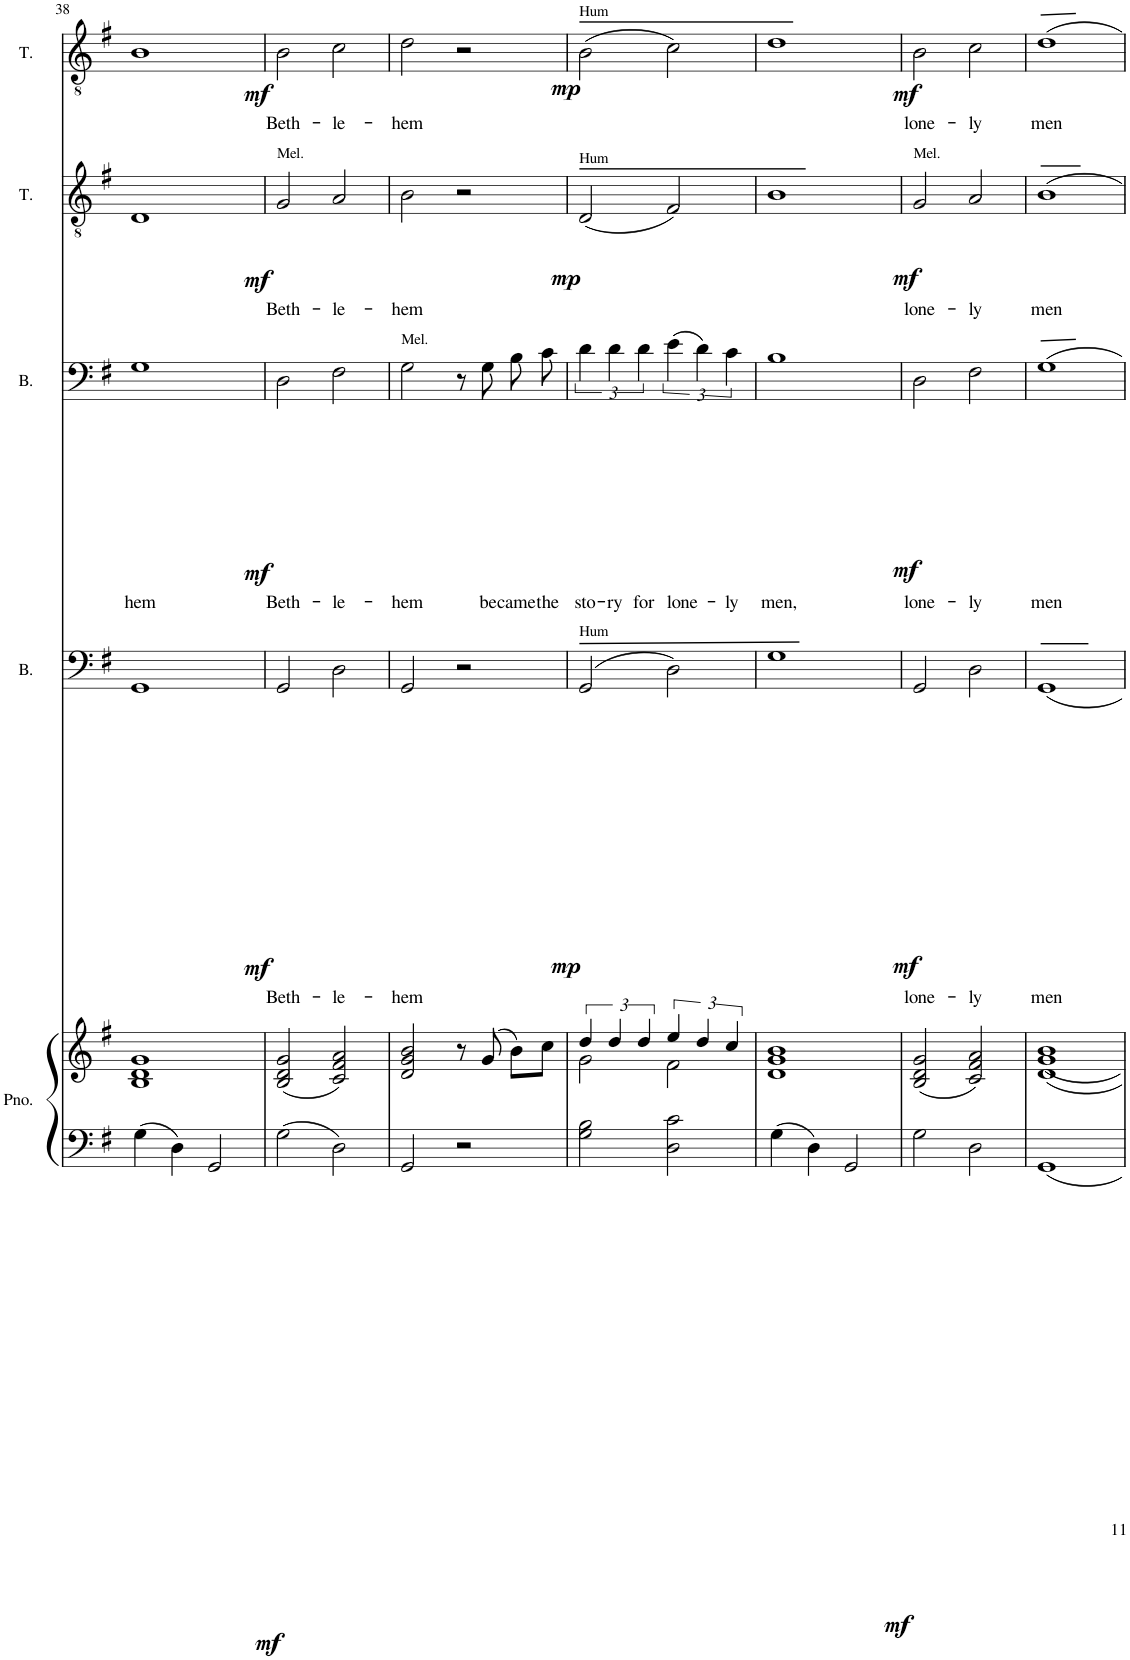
**kern	**kern	**dynam	**kern	**text	**dynam	**kern	**text	**dynam	**kern	**text	**dynam	**kern	**text	**dynam
*part5	*part5	*part5	*part4	*part4	*part4	*part3	*part3	*part3	*part2	*part2	*part2	*part1	*part1	*part1
*staff6	*staff5	*staff5/6	*staff4	*staff4	*staff4	*staff3	*staff3	*staff3	*staff2	*staff2	*staff2	*staff1	*staff1	*staff1
*I"Piano	*	*	*I"Bass	*	*	*I"Bass	*	*	*I"Tenor	*	*	*I"Tenor	*	*
*I'Pno.	*	*	*I'B.	*	*	*I'B.	*	*	*I'T.	*	*	*I'T.	*	*
!!LO:PB:g=z
*clefF4	*clefG2	*	*clefF4	*	*	*clefF4	*	*	*clefGv2	*	*	*clefGv2	*	*
*k[f#]	*k[f#]	*	*k[f#]	*	*	*k[f#]	*	*	*k[f#]	*	*	*k[f#]	*	*
*M4/4	*M4/4	*	*M4/4	*	*	*M4/4	*	*	*M4/4	*	*	*M4/4	*	*
*met(c)	*met(c)	*	*met(c)	*	*	*met(c)	*	*	*met(c)	*	*	*met(c)	*	*
=38	=38	=38	=38	=38	=38	=38	=38	=38	=38	=38	=38	=38	=38	=38
*	*^	*	*	*	*	*	*	*	*	*	*	*	*	*
!	!	!	!	!	!	!	!	!LO:LY:b	!	!	!	!	!	!	!
4G\	1g	1B 1d	.	1GG	.	.	1G	hem	.	1D	.	.	1B	.	.
4D\	.	.	.	.	.	.	.	.	.	.	.	.	.	.	.
2GG/	.	.	.	.	.	.	.	.	.	.	.	.	.	.	.
*	*v	*v	*	*	*	*	*	*	*	*	*	*	*	*	*
=39	=39	=39	=39	=39	=39	=39	=39	=39	=39	=39	=39	=39	=39	=39
!	!	!	!	!	!	!	!	!	!LO:TX:a:t=Mel.	!	!	!	!	!
!	!	!LO:DY:b=2	!	!LO:LY:b	!LO:DY:b	!	!LO:LY:b	!LO:DY:b	!	!LO:LY:b	!LO:DY:b	!	!LO:LY:b	!LO:DY:b
2G\	(2B/ 2d/ 2g/	mf	2GG/	Beth-	mf	2D\	Beth-	mf	2G/	Beth-	mf	2B\	Beth-	mf
!	!	!	!	!LO:LY:b	!	!	!LO:LY:b	!	!	!LO:LY:b	!	!	!LO:LY:b	!
2D\	2c/ 2f#/ 2a/)	.	2D\	-le-	.	2F#\	-le-	.	2A/	-le-	.	2c\	-le-	.
=40	=40	=40	=40	=40	=40	=40	=40	=40	=40	=40	=40	=40	=40	=40
!	!	!	!	!	!	!LO:TX:a:t=Mel.	!	!	!	!	!	!	!	!
!	!	!	!	!LO:LY:b	!	!	!LO:LY:b	!	!	!LO:LY:b	!	!	!LO:LY:b	!
2GG/	2d/ 2g/ 2b/	.	2GG/	-hem	.	2G\	-hem	.	2B\	-hem	.	2d\	-hem	.
2r	8r	.	2r	.	.	8r	.	.	2r	.	.	2r	.	.
!	!	!	!	!	!	!	!LO:LY:b	!	!	!	!	!	!	!
.	(8g/	.	.	.	.	8G\	be-	.	.	.	.	.	.	.
!	!	!	!	!	!	!	!LO:LY:b	!	!	!	!	!	!	!
.	8b\L)	.	.	.	.	8B\L	-came	.	.	.	.	.	.	.
!	!	!	!	!	!	!	!LO:LY:b	!	!	!	!	!	!	!
.	8cc\J	.	.	.	.	8c\J	the	.	.	.	.	.	.	.
=41	=41	=41	=41	=41	=41	=41	=41	=41	=41	=41	=41	=41	=41	=41
*	*^	*	*	*	*	*	*	*	*	*	*	*	*	*
!	!	!	!	!	!	!	!	!	!	!	!	!	!LO:TX:a:t=Hum	!	!
!	!	!	!	!	!	!	!	!	!	!LO:TX:a:t=Hum	!	!	!	!	!
!	!	!	!	!LO:TX:a:t=Hum	!	!	!	!	!	!	!	!	!	!	!
!	!	!	!	!	!	!LO:DY:b	!	!LO:LY:b	!	!	!	!LO:DY:b	!	!	!LO:DY:b
2G\ 2B\	6dd/	2g\	.	(2GG/	.	mp	6d\	sto-	.	(2D/	.	mp	(2B\	.	mp
!	!	!	!	!	!	!	!	!LO:LY:b	!	!	!	!	!	!	!
.	6dd/	.	.	.	.	.	6d\	-ry	.	.	.	.	.	.	.
!	!	!	!	!	!	!	!	!LO:LY:b	!	!	!	!	!	!	!
.	6dd/	.	.	.	.	.	6d\	for	.	.	.	.	.	.	.
!	!	!	!	!	!	!	!	!LO:LY:b	!	!	!	!	!	!	!
2D\ 2c\	6ee/	2f#\	.	2D\)	.	.	(6e\	lone-	.	2F#/)	.	.	2c\)	.	.
.	6dd/	.	.	.	.	.	6d\)	.	.	.	.	.	.	.	.
!	!	!	!	!	!	!	!	!LO:LY:b	!	!	!	!	!	!	!
.	6cc/	.	.	.	.	.	6c\	-ly	.	.	.	.	.	.	.
*	*v	*v	*	*	*	*	*	*	*	*	*	*	*	*	*
=42	=42	=42	=42	=42	=42	=42	=42	=42	=42	=42	=42	=42	=42	=42
!	!	!	!	!	!	!	!LO:LY:b	!	!	!	!	!	!	!
4G\	1d 1g 1b	.	1G	.	.	1B	men,	.	1B	.	.	1d	.	.
4D\	.	.	.	.	.	.	.	.	.	.	.	.	.	.
2GG/	.	.	.	.	.	.	.	.	.	.	.	.	.	.
=43	=43	=43	=43	=43	=43	=43	=43	=43	=43	=43	=43	=43	=43	=43
!	!	!	!	!	!	!	!	!	!LO:TX:a:t=Mel.	!	!	!	!	!
!	!	!LO:DY:b=2	!	!LO:LY:b	!LO:DY:b	!	!LO:LY:b	!LO:DY:b	!	!LO:LY:b	!LO:DY:b	!	!LO:LY:b	!LO:DY:b
2G\	(2B/ 2d/ 2g/	mf	2GG/	lone-	mf	2D\	lone-	mf	2G/	lone-	mf	2B\	lone-	mf
!	!	!	!	!LO:LY:b	!	!	!LO:LY:b	!	!	!LO:LY:b	!	!	!LO:LY:b	!
2D\	2c/ 2f#/ 2a/)	.	2D\	-ly	.	2F#\	-ly	.	2A/	-ly	.	2c\	-ly	.
=44	=44	=44	=44	=44	=44	=44	=44	=44	=44	=44	=44	=44	=44	=44
!	!	!	!	!LO:LY:b	!	!	!LO:LY:b	!	!	!LO:LY:b	!	!	!LO:LY:b	!
1GG	1d 1g 1b	.	1GG	men	.	1G	men	.	1B	men	.	1d	men	.
=	=	=	=	=	=	=	=	=	=	=	=	=	=	=
*-	*-	*-	*-	*-	*-	*-	*-	*-	*-	*-	*-	*-	*-	*-
